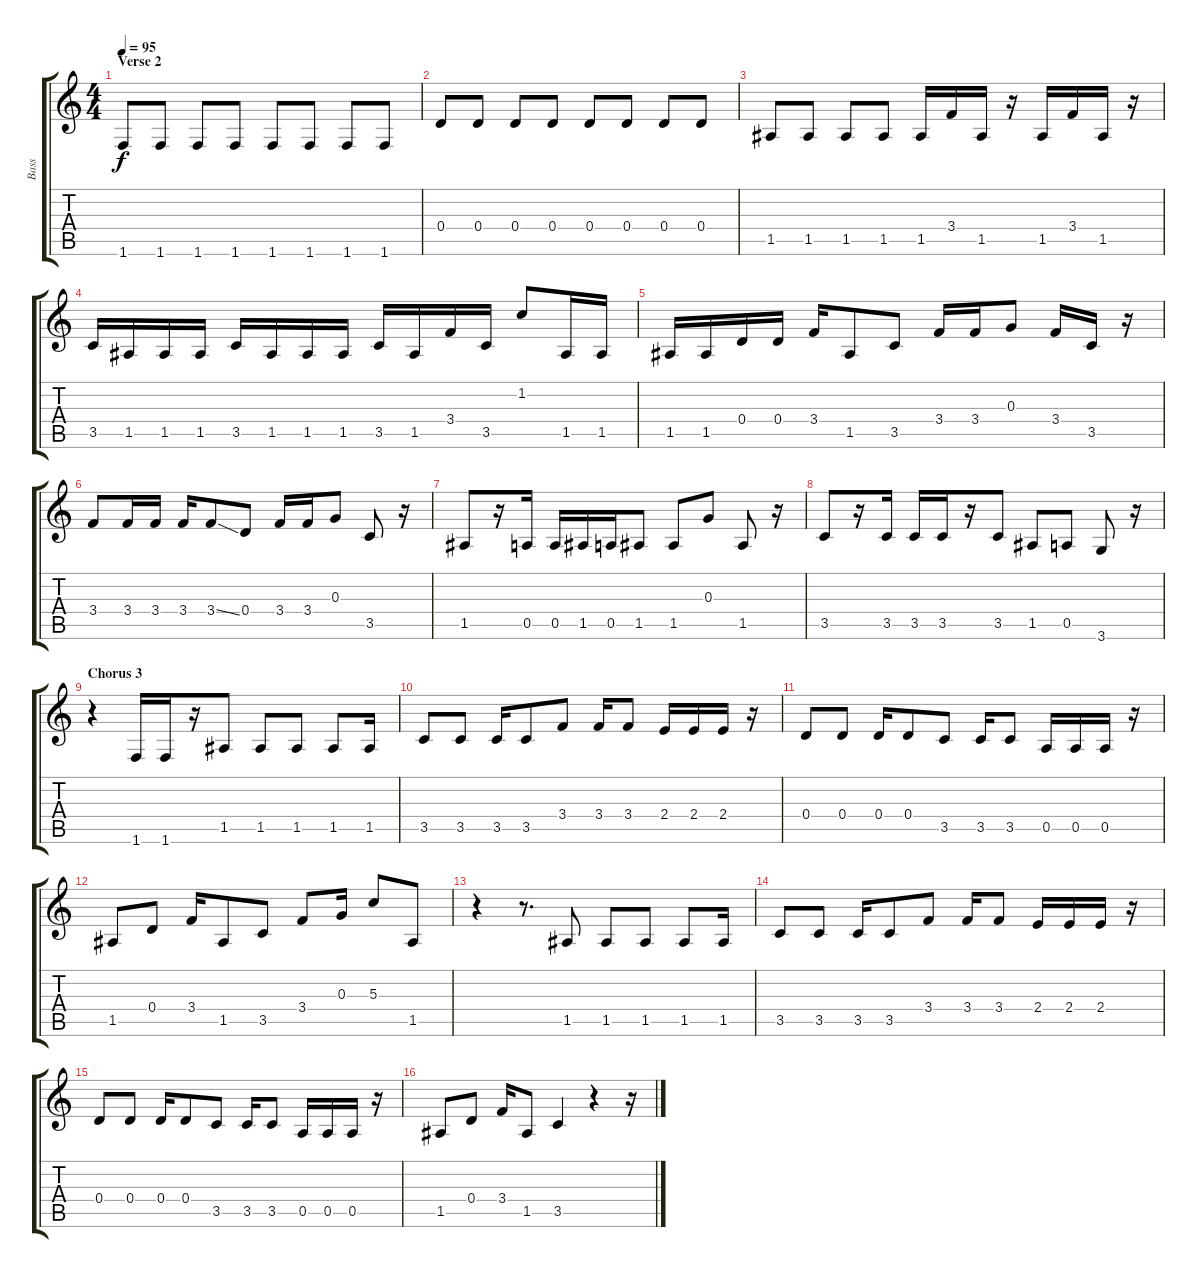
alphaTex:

\track ("Bass" "Bass") {instrument electricbasspick}
\staff {score tabs}
\tuning (E4 B3 G3 D3 A2 E2) {hide}
\ts (4 4)
\section ("" "Verse 2")
\tempo 95
\clef g2
\ks c
1.6.8{dy f} 1.6.8 1.6.8 1.6.8 1.6.8 1.6.8 1.6.8 1.6.8 |
0.4.8 0.4.8 0.4.8 0.4.8 0.4.8 0.4.8 0.4.8 0.4.8 |
1.5.8 1.5.8 1.5.8 1.5.8 1.5.16 3.4.16 1.5.16 r.16 1.5.16 3.4.16 1.5.16 r.16 |
3.5.16 1.5.16 1.5.16 1.5.16 3.5.16 1.5.16 1.5.16 1.5.16 3.5.16 1.5.16 3.4.16 3.5.16 1.2.8 1.5.16 1.5.16 |
1.5.16 1.5.16 0.4.16 0.4.16 3.4.16 1.5.8 3.5.8 3.4.16 3.4.16 0.3.8 3.4.16 3.5.16 r.16 |
3.4.8 3.4.16 3.4.16 3.4.16 3.4{ss}.8 0.4.8 3.4.16 3.4.16 0.3.8 3.5.8 r.16 |
1.5.8 r.16 0.5.16 0.5.16 1.5.16 0.5.16 1.5.8 1.5.8 0.3.8 1.5.8 r.16 |
3.5.8 r.16 3.5.16 3.5.16 3.5.16 r.16 3.5.8 1.5.8 0.5.8 3.6.8 r.16 |
\section ("" "Chorus 3")
r.4 1.6.16 1.6.16 r.16 1.5.8 1.5.8 1.5.8 1.5.8 1.5.16 |
3.5.8 3.5.8 3.5.16 3.5.8 3.4.8 3.4.16 3.4.8 2.4.16 2.4.16 2.4.16 r.16 |
0.4.8 0.4.8 0.4.16 0.4.8 3.5.8 3.5.16 3.5.8 0.5.16 0.5.16 0.5.16 r.16 |
1.5.8 0.4.8 3.4.16 1.5.8 3.5.8 3.4.8 0.3.16 5.3.8 1.5.8 |
r.4 r.8{d} 1.5.8 1.5.8 1.5.8 1.5.8 1.5.16 |
3.5.8 3.5.8 3.5.16 3.5.8 3.4.8 3.4.16 3.4.8 2.4.16 2.4.16 2.4.16 r.16 |
0.4.8 0.4.8 0.4.16 0.4.8 3.5.8 3.5.16 3.5.8 0.5.16 0.5.16 0.5.16 r.16 |
1.5.8 0.4.8 3.4.16 1.5.8 3.5.4 r.4 r.16
